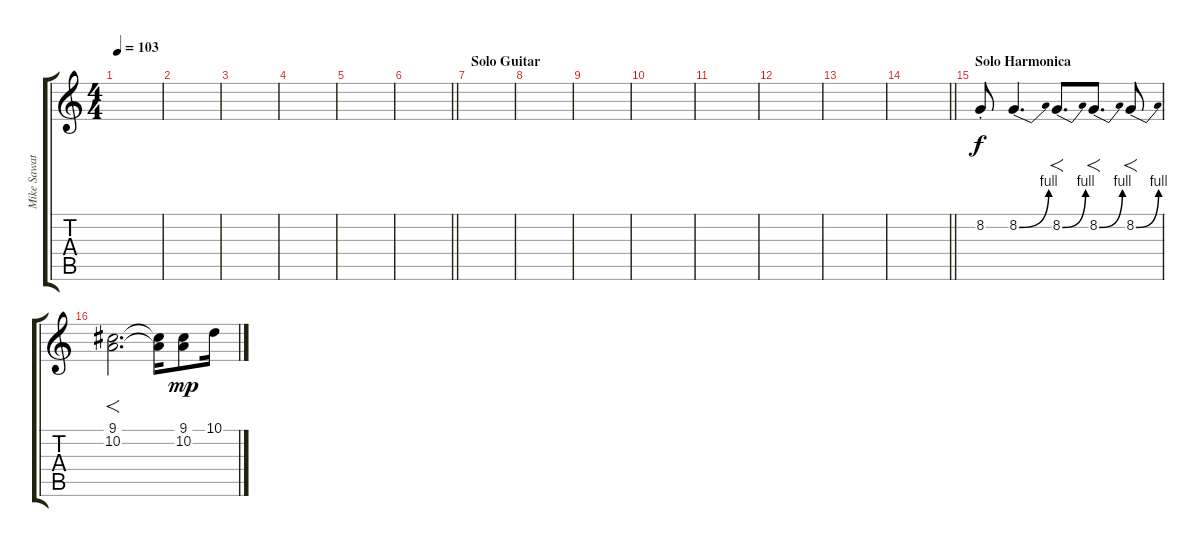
\track ("Mike Sawatzky harmonica" "Mike Sawat") {instrument harmonica}
\staff {score tabs}
\tuning (E4 B3 G3 D3 A2 E2) {hide}
\ts (4 4)
\tempo 103
\clef g2
\ks c
|
|
|
|
|
\barLineRight lightlight
|
\section ("" "Solo Guitar")
|
|
|
|
|
|
|
\barLineRight lightlight
|
\section ("" "Solo Harmonica")
8.2{st}.8 8.2{be (bend 0 0 60 4)}.4{d} 8.2{be (bend 0 0 60 4)}.8{f d} 8.2{be (bend 0 0 60 4)}.8{f d} 8.2{be (bend 0 0 60 4)}.8{f} |
(9.1 10.2).2{f d} (9.1{t} 10.2{t}).16{dy f} (9.1 10.2).8{dy mp} 10.1.16
